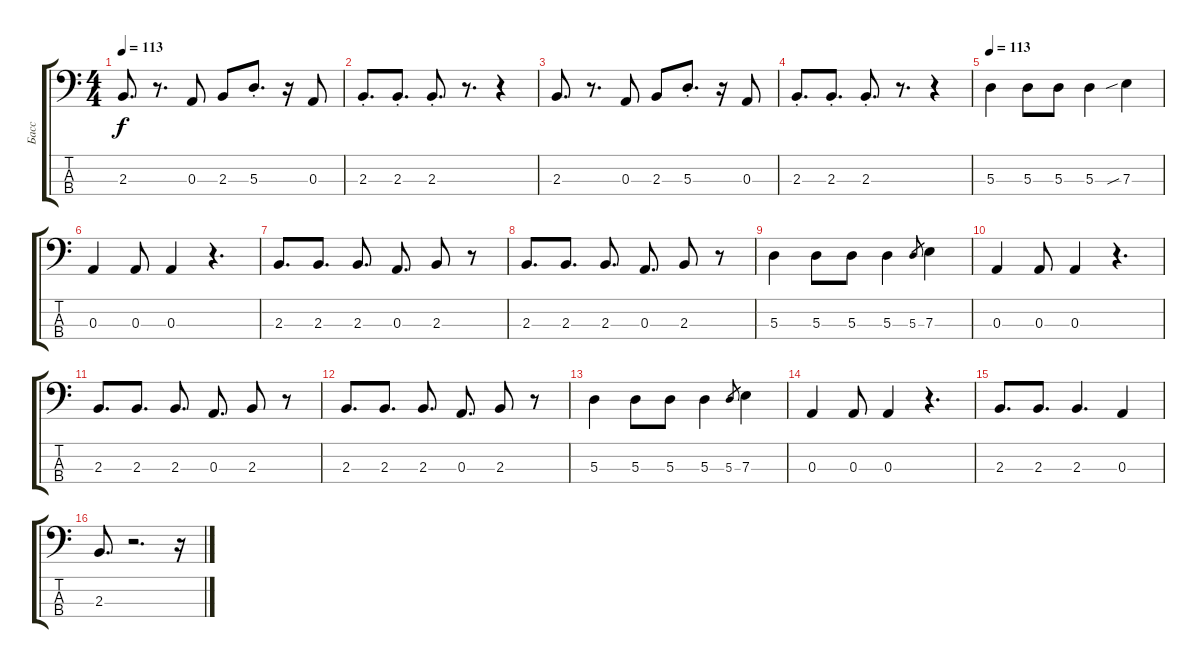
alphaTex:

\track ("Басс" "Басс") {instrument electricbassfinger}
\staff {score tabs}
\tuning (G2 D2 A1 E1) {hide}
\ts (4 4)
\tempo 113
\clef f4
\ks c
2.3.8{d dy f} r.8{d} 0.3.8 2.3.8 5.3{st}.8{d} r.16 0.3.8 |
2.3{st}.8{d} 2.3{st}.8{d} 2.3{st}.8{d} r.8{d} r.4 |
2.3.8{d} r.8{d} 0.3.8 2.3.8 5.3{st}.8{d} r.16 0.3.8 |
2.3{st}.8{d} 2.3{st}.8{d} 2.3{st}.8{d} r.8{d} r.4 |
\tempo 113
5.3.4 5.3.8 5.3.8 5.3.4 7.3{sib}.4 |
0.3.4 0.3.8 0.3.4 r.4{d} |
2.3.8{d} 2.3.8{d} 2.3.8{d} 0.3.8{d} 2.3.8 r.8 |
2.3.8{d} 2.3.8{d} 2.3.8{d} 0.3.8{d} 2.3.8 r.8 |
5.3.4 5.3.8 5.3.8 5.3.4 5.3.8{gr} 7.3.4 |
0.3.4 0.3.8 0.3.4 r.4{d} |
2.3.8{d} 2.3.8{d} 2.3.8{d} 0.3.8{d} 2.3.8 r.8 |
2.3.8{d} 2.3.8{d} 2.3.8{d} 0.3.8{d} 2.3.8 r.8 |
5.3.4 5.3.8 5.3.8 5.3.4 5.3.8{gr} 7.3.4 |
0.3.4 0.3.8 0.3.4 r.4{d} |
2.3.8{d} 2.3.8{d} 2.3.4{d} 0.3.4 |
2.3.8{d} r.2{d} r.16
